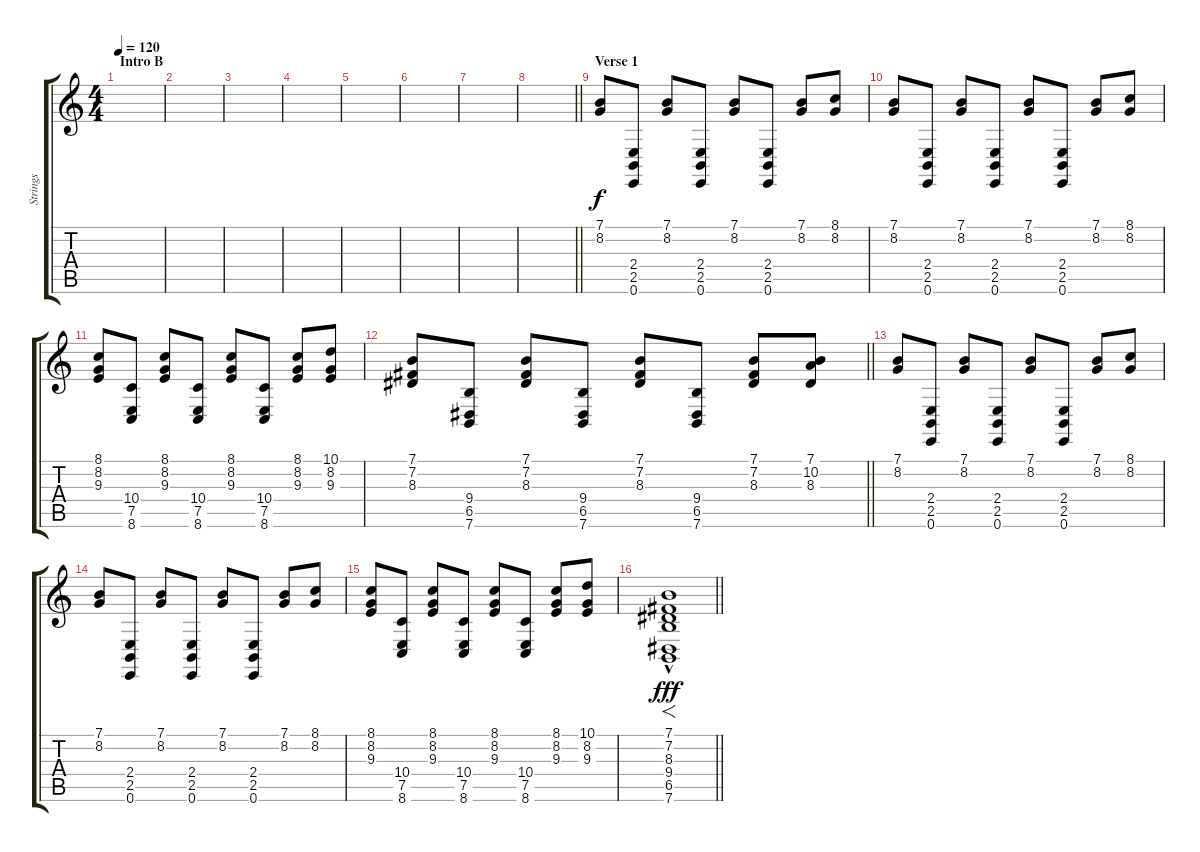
\track ("Strings" "Strings") {instrument stringensemble1}
\staff {score tabs}
\tuning (E4 B3 G3 D3 A2 E2) {hide}
\ts (4 4)
\section ("" "Intro B")
\tempo 120
\clef g2
\ks c
|
|
|
|
|
|
|
\barLineRight lightlight
|
\section ("" "Verse 1")
(7.1 8.2).8 (2.4 2.5 0.6).8 (7.1 8.2).8 (2.4 2.5 0.6).8 (7.1 8.2).8 (2.4 2.5 0.6).8 (7.1 8.2).8 (8.1 8.2).8 |
(7.1 8.2).8 (2.4 2.5 0.6).8 (7.1 8.2).8 (2.4 2.5 0.6).8 (7.1 8.2).8 (2.4 2.5 0.6).8 (7.1 8.2).8 (8.1 8.2).8 |
(8.1 8.2 9.3).8 (10.4 7.5 8.6).8 (8.1 8.2 9.3).8 (10.4 7.5 8.6).8 (8.1 8.2 9.3).8 (10.4 7.5 8.6).8 (8.1 8.2 9.3).8 (10.1 8.2 9.3).8 |
\barLineRight lightlight
(7.1 7.2 8.3).8 (9.4 6.5 7.6).8 (7.1 7.2 8.3).8 (9.4 6.5 7.6).8 (7.1 7.2 8.3).8 (9.4 6.5 7.6).8 (7.1 7.2 8.3).8 (7.1 10.2 8.3).8 |
(7.1 8.2).8 (2.4 2.5 0.6).8 (7.1 8.2).8 (2.4 2.5 0.6).8 (7.1 8.2).8 (2.4 2.5 0.6).8 (7.1 8.2).8 (8.1 8.2).8 |
(7.1 8.2).8 (2.4 2.5 0.6).8 (7.1 8.2).8 (2.4 2.5 0.6).8 (7.1 8.2).8 (2.4 2.5 0.6).8 (7.1 8.2).8 (8.1 8.2).8 |
(8.1 8.2 9.3).8 (10.4 7.5 8.6).8 (8.1 8.2 9.3).8 (10.4 7.5 8.6).8 (8.1 8.2 9.3).8 (10.4 7.5 8.6).8 (8.1 8.2 9.3).8 (10.1 8.2 9.3).8 |
\barLineRight lightlight
(7.1{hac} 7.2{hac} 8.3{hac} 9.4{hac} 6.5{hac} 7.6{hac}).1{f dy fff}
